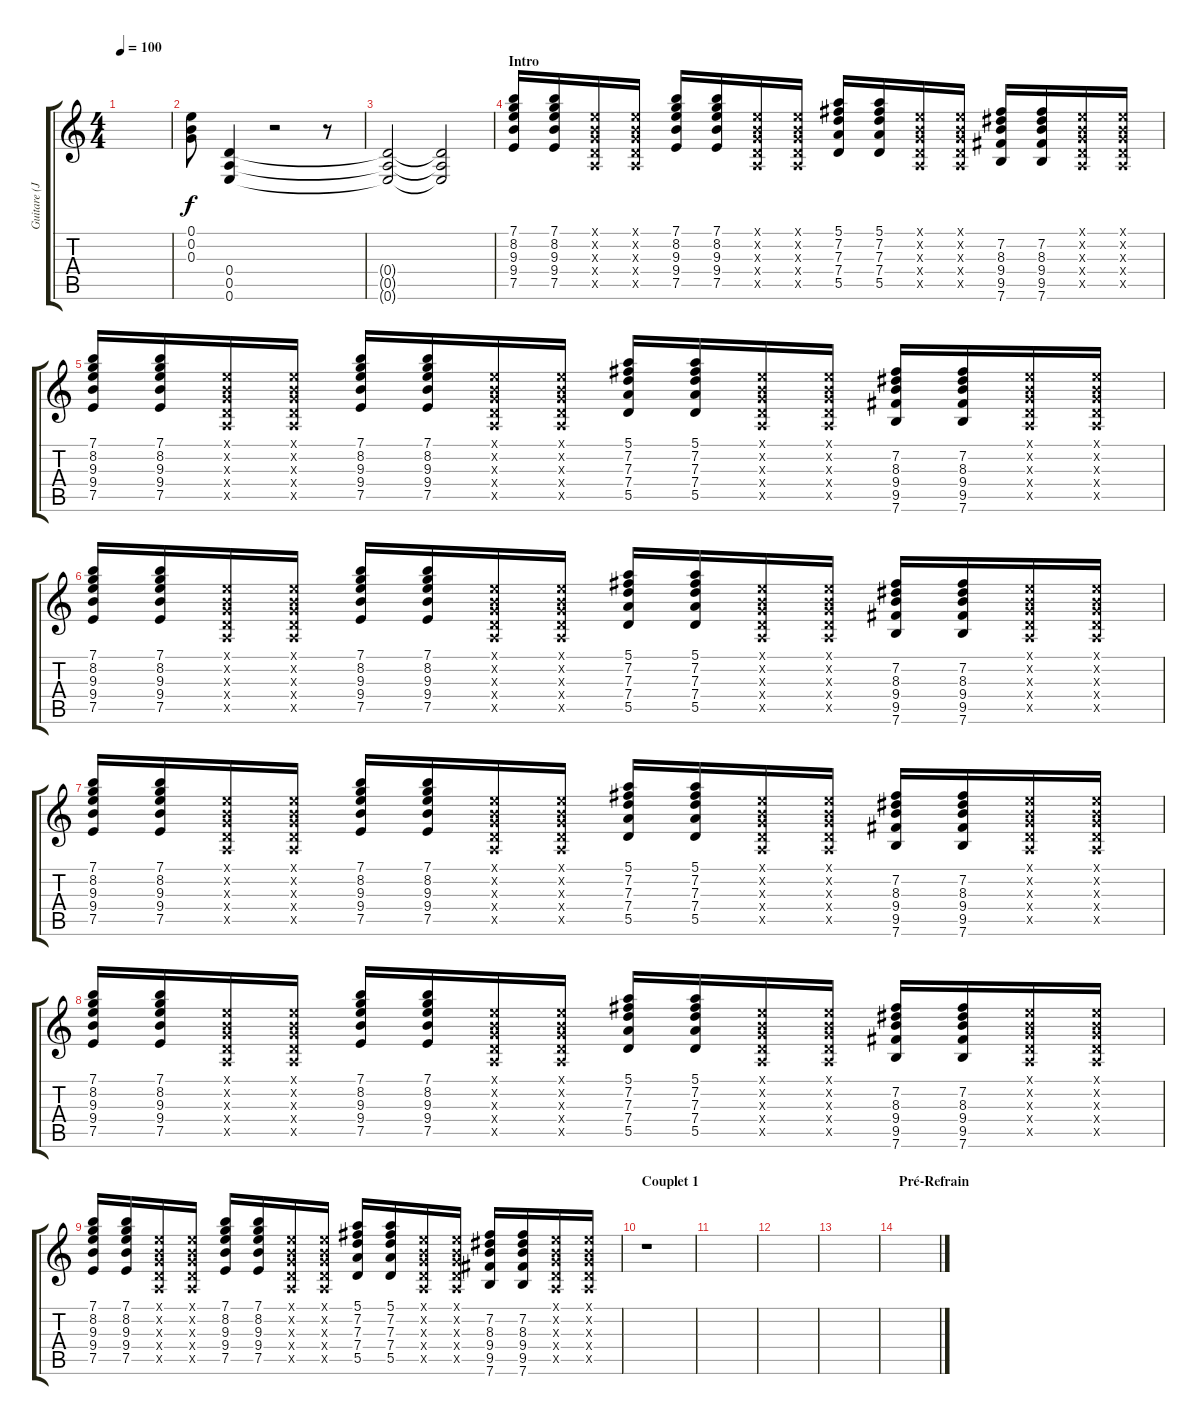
\track ("Guitare (Jérôme)" "Guitare (J") {instrument distortionguitar}
\staff {score tabs}
\tuning (E4 B3 G3 D3 A2 E2) {hide}
\ts (4 4)
\tempo 100
\clef g2
\ks c
|
(0.1 0.2 0.3).8 (0.4 0.5 0.6).4 r.2 r.8 |
(0.4{t} 0.5{t} 0.6{t}).2 (0.4{t} 0.5{t} 0.6{t}).2 |
\section ("" "Intro")
(7.1 8.2 9.3 9.4 7.5).16 (7.1 8.2 9.3 9.4 7.5).16 (0.1{x} 0.2{x} 0.3{x} 0.4{x} 0.5{x}).16 (0.1{x} 0.2{x} 0.3{x} 0.4{x} 0.5{x}).16 (7.1 8.2 9.3 9.4 7.5).16 (7.1 8.2 9.3 9.4 7.5).16 (0.1{x} 0.2{x} 0.3{x} 0.4{x} 0.5{x}).16 (0.1{x} 0.2{x} 0.3{x} 0.4{x} 0.5{x}).16 (5.1 7.2 7.3 7.4 5.5).16 (5.1 7.2 7.3 7.4 5.5).16 (0.1{x} 0.2{x} 0.3{x} 0.4{x} 0.5{x}).16 (0.1{x} 0.2{x} 0.3{x} 0.4{x} 0.5{x}).16 (7.2 8.3 9.4 9.5 7.6).16 (7.2 8.3 9.4 9.5 7.6).16 (0.1{x} 0.2{x} 0.3{x} 0.4{x} 0.5{x}).16 (0.1{x} 0.2{x} 0.3{x} 0.4{x} 0.5{x}).16 |
(7.1 8.2 9.3 9.4 7.5).16 (7.1 8.2 9.3 9.4 7.5).16 (0.1{x} 0.2{x} 0.3{x} 0.4{x} 0.5{x}).16 (0.1{x} 0.2{x} 0.3{x} 0.4{x} 0.5{x}).16 (7.1 8.2 9.3 9.4 7.5).16 (7.1 8.2 9.3 9.4 7.5).16 (0.1{x} 0.2{x} 0.3{x} 0.4{x} 0.5{x}).16 (0.1{x} 0.2{x} 0.3{x} 0.4{x} 0.5{x}).16 (5.1 7.2 7.3 7.4 5.5).16 (5.1 7.2 7.3 7.4 5.5).16 (0.1{x} 0.2{x} 0.3{x} 0.4{x} 0.5{x}).16 (0.1{x} 0.2{x} 0.3{x} 0.4{x} 0.5{x}).16 (7.2 8.3 9.4 9.5 7.6).16 (7.2 8.3 9.4 9.5 7.6).16 (0.1{x} 0.2{x} 0.3{x} 0.4{x} 0.5{x}).16 (0.1{x} 0.2{x} 0.3{x} 0.4{x} 0.5{x}).16 |
(7.1 8.2 9.3 9.4 7.5).16 (7.1 8.2 9.3 9.4 7.5).16 (0.1{x} 0.2{x} 0.3{x} 0.4{x} 0.5{x}).16 (0.1{x} 0.2{x} 0.3{x} 0.4{x} 0.5{x}).16 (7.1 8.2 9.3 9.4 7.5).16 (7.1 8.2 9.3 9.4 7.5).16 (0.1{x} 0.2{x} 0.3{x} 0.4{x} 0.5{x}).16 (0.1{x} 0.2{x} 0.3{x} 0.4{x} 0.5{x}).16 (5.1 7.2 7.3 7.4 5.5).16 (5.1 7.2 7.3 7.4 5.5).16 (0.1{x} 0.2{x} 0.3{x} 0.4{x} 0.5{x}).16 (0.1{x} 0.2{x} 0.3{x} 0.4{x} 0.5{x}).16 (7.2 8.3 9.4 9.5 7.6).16 (7.2 8.3 9.4 9.5 7.6).16 (0.1{x} 0.2{x} 0.3{x} 0.4{x} 0.5{x}).16 (0.1{x} 0.2{x} 0.3{x} 0.4{x} 0.5{x}).16 |
(7.1 8.2 9.3 9.4 7.5).16 (7.1 8.2 9.3 9.4 7.5).16 (0.1{x} 0.2{x} 0.3{x} 0.4{x} 0.5{x}).16 (0.1{x} 0.2{x} 0.3{x} 0.4{x} 0.5{x}).16 (7.1 8.2 9.3 9.4 7.5).16 (7.1 8.2 9.3 9.4 7.5).16 (0.1{x} 0.2{x} 0.3{x} 0.4{x} 0.5{x}).16 (0.1{x} 0.2{x} 0.3{x} 0.4{x} 0.5{x}).16 (5.1 7.2 7.3 7.4 5.5).16 (5.1 7.2 7.3 7.4 5.5).16 (0.1{x} 0.2{x} 0.3{x} 0.4{x} 0.5{x}).16 (0.1{x} 0.2{x} 0.3{x} 0.4{x} 0.5{x}).16 (7.2 8.3 9.4 9.5 7.6).16 (7.2 8.3 9.4 9.5 7.6).16 (0.1{x} 0.2{x} 0.3{x} 0.4{x} 0.5{x}).16 (0.1{x} 0.2{x} 0.3{x} 0.4{x} 0.5{x}).16 |
(7.1 8.2 9.3 9.4 7.5).16 (7.1 8.2 9.3 9.4 7.5).16 (0.1{x} 0.2{x} 0.3{x} 0.4{x} 0.5{x}).16 (0.1{x} 0.2{x} 0.3{x} 0.4{x} 0.5{x}).16 (7.1 8.2 9.3 9.4 7.5).16 (7.1 8.2 9.3 9.4 7.5).16 (0.1{x} 0.2{x} 0.3{x} 0.4{x} 0.5{x}).16 (0.1{x} 0.2{x} 0.3{x} 0.4{x} 0.5{x}).16 (5.1 7.2 7.3 7.4 5.5).16 (5.1 7.2 7.3 7.4 5.5).16 (0.1{x} 0.2{x} 0.3{x} 0.4{x} 0.5{x}).16 (0.1{x} 0.2{x} 0.3{x} 0.4{x} 0.5{x}).16 (7.2 8.3 9.4 9.5 7.6).16 (7.2 8.3 9.4 9.5 7.6).16 (0.1{x} 0.2{x} 0.3{x} 0.4{x} 0.5{x}).16 (0.1{x} 0.2{x} 0.3{x} 0.4{x} 0.5{x}).16 |
(7.1 8.2 9.3 9.4 7.5).16 (7.1 8.2 9.3 9.4 7.5).16 (0.1{x} 0.2{x} 0.3{x} 0.4{x} 0.5{x}).16 (0.1{x} 0.2{x} 0.3{x} 0.4{x} 0.5{x}).16 (7.1 8.2 9.3 9.4 7.5).16 (7.1 8.2 9.3 9.4 7.5).16 (0.1{x} 0.2{x} 0.3{x} 0.4{x} 0.5{x}).16 (0.1{x} 0.2{x} 0.3{x} 0.4{x} 0.5{x}).16 (5.1 7.2 7.3 7.4 5.5).16 (5.1 7.2 7.3 7.4 5.5).16 (0.1{x} 0.2{x} 0.3{x} 0.4{x} 0.5{x}).16 (0.1{x} 0.2{x} 0.3{x} 0.4{x} 0.5{x}).16 (7.2 8.3 9.4 9.5 7.6).16 (7.2 8.3 9.4 9.5 7.6).16 (0.1{x} 0.2{x} 0.3{x} 0.4{x} 0.5{x}).16 (0.1{x} 0.2{x} 0.3{x} 0.4{x} 0.5{x}).16 |
\section ("" "Couplet 1 ")
r.1 |
|
|
|
\section ("" "Pré-Refrain")
